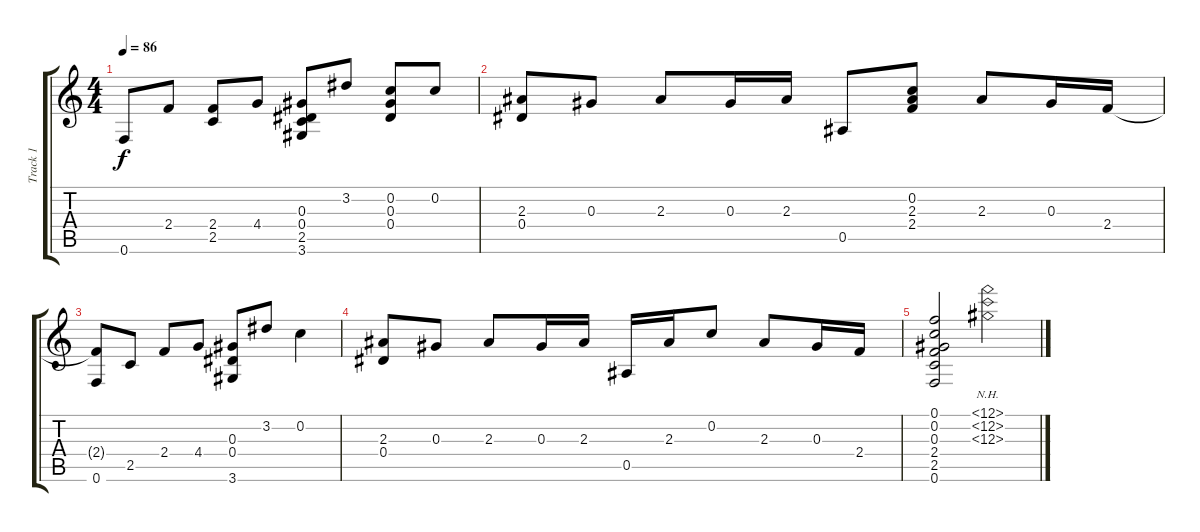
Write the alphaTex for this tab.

\track ("Track 1" "Track 1") {instrument acousticguitarsteel}
\staff {score tabs}
\tuning (F4 C4 Ab3 Eb3 Bb2 F2) {hide}
\ts (4 4)
\tempo 86
\clef g2
\ks c
0.6.8{dy f} 2.4.8 (2.4 2.5).8 4.4.8 (0.3 0.4 2.5 3.6).8 3.2.8 (0.2 0.3 0.4).8 0.2.8 |
(2.3 0.4).8 0.3.8 2.3.8 0.3.16 2.3.16 0.5.8 (0.2 2.3 2.4).8 2.3.8 0.3.16 2.4.16 |
(2.4{t} 0.6).8 2.5.8 2.4.8 4.4.8 (0.3 0.4 3.6).8 3.2.8 0.2.4 |
(2.3 0.4).8 0.3.8 2.3.8 0.3.16 2.3.16 0.5.16 2.3.16 0.2.8 2.3.8 0.3.16 2.4.16 |
(0.1 0.2 0.3 2.4 2.5 0.6).2 (12.1{nh} 12.2{nh} 12.3{nh}).2
